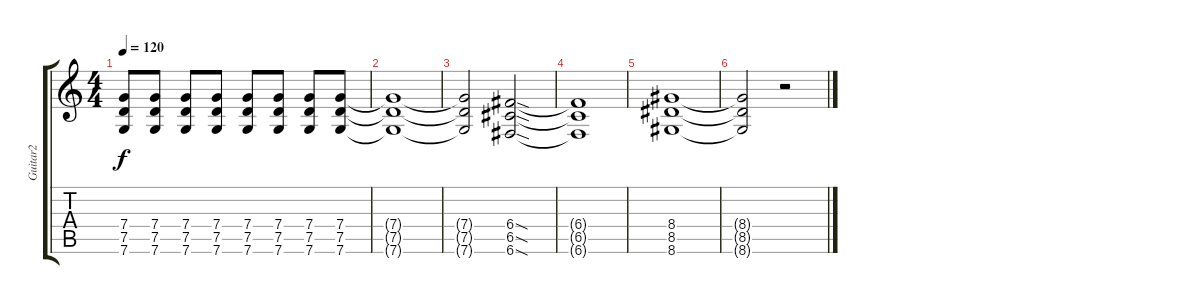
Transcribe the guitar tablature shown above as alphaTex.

\track ("Guitar2" "Guitar2") {instrument distortionguitar}
\staff {score tabs}
\tuning (D4 A3 F3 C3 G2 C2) {hide}
\ts (4 4)
\tempo 120
\clef g2
\ks c
(7.4 7.5 7.6).8{dy f} (7.4 7.5 7.6).8 (7.4 7.5 7.6).8 (7.4 7.5 7.6).8 (7.4 7.5 7.6).8 (7.4 7.5 7.6).8 (7.4 7.5 7.6).8 (7.4 7.5 7.6).8 |
(7.4{t} 7.5{t} 7.6{t}).1 |
(7.4{t} 7.5{t} 7.6{t}).2 (6.4{sod} 6.5{sod} 6.6{sod}).2 |
(6.4{t} 6.5{t} 6.6{t}).1 |
(8.4 8.5 8.6).1 |
(8.4{t} 8.5{t} 8.6{t}).2 r.2
